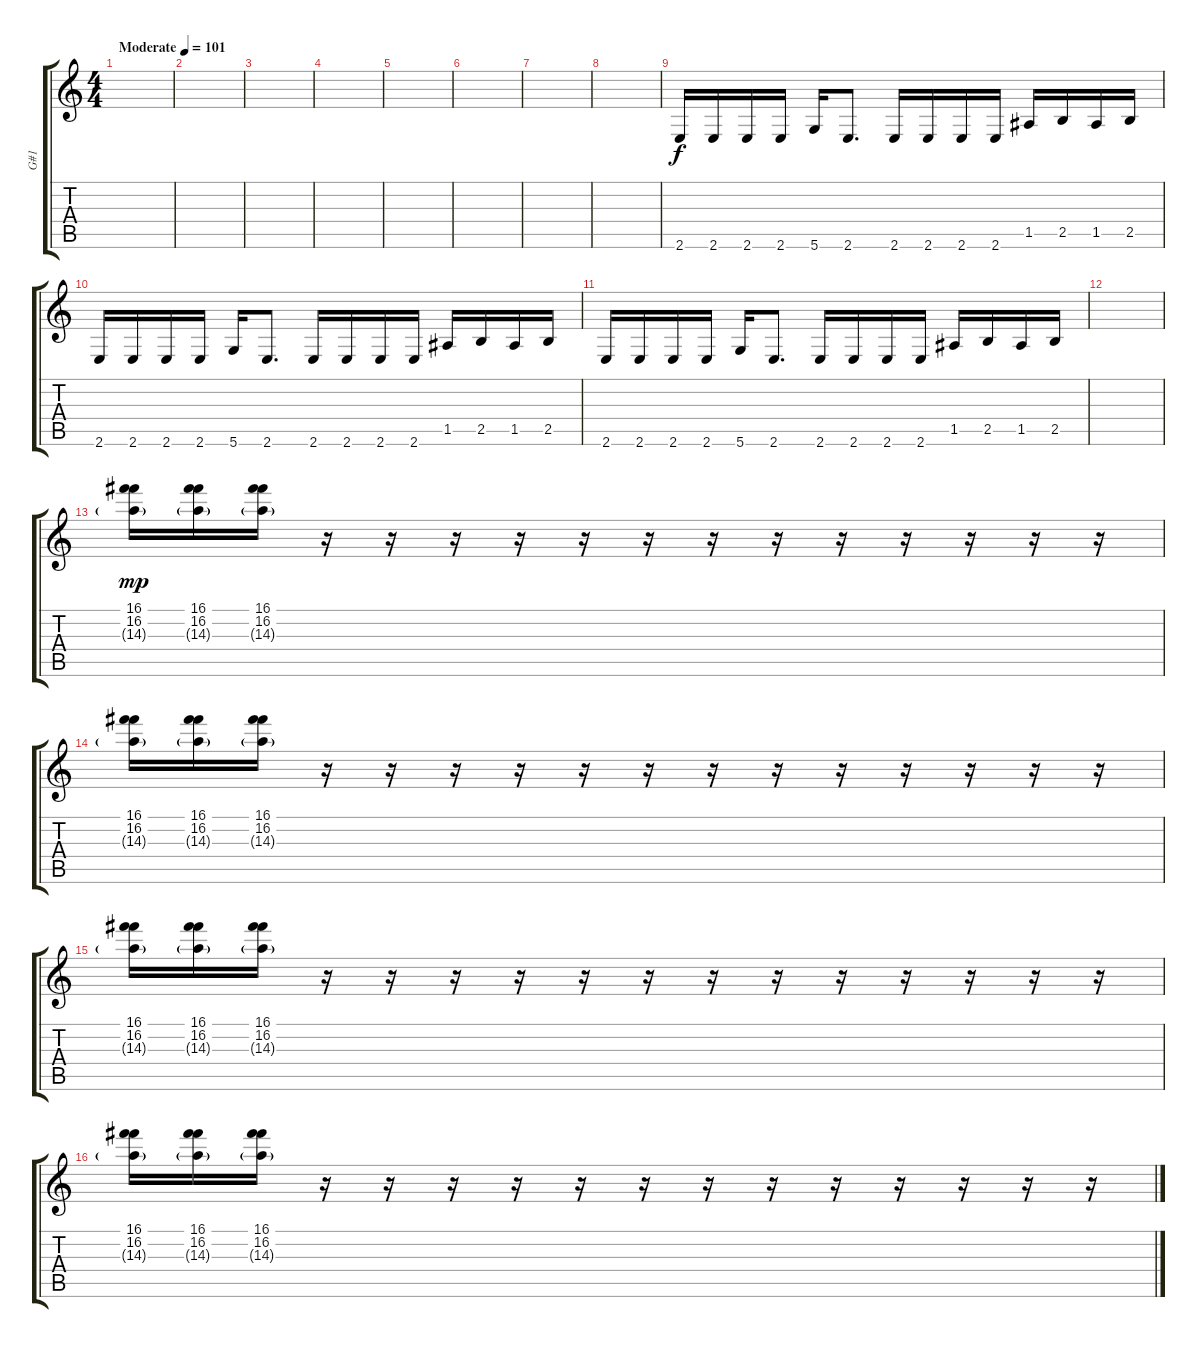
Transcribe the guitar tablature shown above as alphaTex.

\track ("G#1" "G#1") {instrument distortionguitar}
\staff {score tabs}
\tuning (D4 D4 G3 D3 A2 D2) {hide}
\ts (4 4)
\tempo (101 "Moderate")
\clef g2
\ks c
|
|
|
|
|
|
|
|
2.6.16 2.6.16 2.6.16 2.6.16 5.6.16 2.6.8{d} 2.6.16 2.6.16 2.6.16 2.6.16 1.5.16 2.5.16 1.5.16 2.5.16 |
2.6.16 2.6.16 2.6.16 2.6.16 5.6.16 2.6.8{d} 2.6.16 2.6.16 2.6.16 2.6.16 1.5.16 2.5.16 1.5.16 2.5.16 |
2.6.16 2.6.16 2.6.16 2.6.16 5.6.16 2.6.8{d} 2.6.16 2.6.16 2.6.16 2.6.16 1.5.16 2.5.16 1.5.16 2.5.16 |
|
(16.1 16.2 14.3{g}).16{dy mp} (16.1 16.2 14.3{g}).16 (16.1 16.2 14.3{g}).16 r.16 r.16 r.16 r.16 r.16 r.16 r.16 r.16 r.16 r.16 r.16 r.16 r.16 |
(16.1 16.2 14.3{g}).16 (16.1 16.2 14.3{g}).16 (16.1 16.2 14.3{g}).16 r.16 r.16 r.16 r.16 r.16 r.16 r.16 r.16 r.16 r.16 r.16 r.16 r.16 |
(16.1 16.2 14.3{g}).16 (16.1 16.2 14.3{g}).16 (16.1 16.2 14.3{g}).16 r.16 r.16 r.16 r.16 r.16 r.16 r.16 r.16 r.16 r.16 r.16 r.16 r.16 |
(16.1 16.2 14.3{g}).16 (16.1 16.2 14.3{g}).16 (16.1 16.2 14.3{g}).16 r.16 r.16 r.16 r.16 r.16 r.16 r.16 r.16 r.16 r.16 r.16 r.16 r.16
